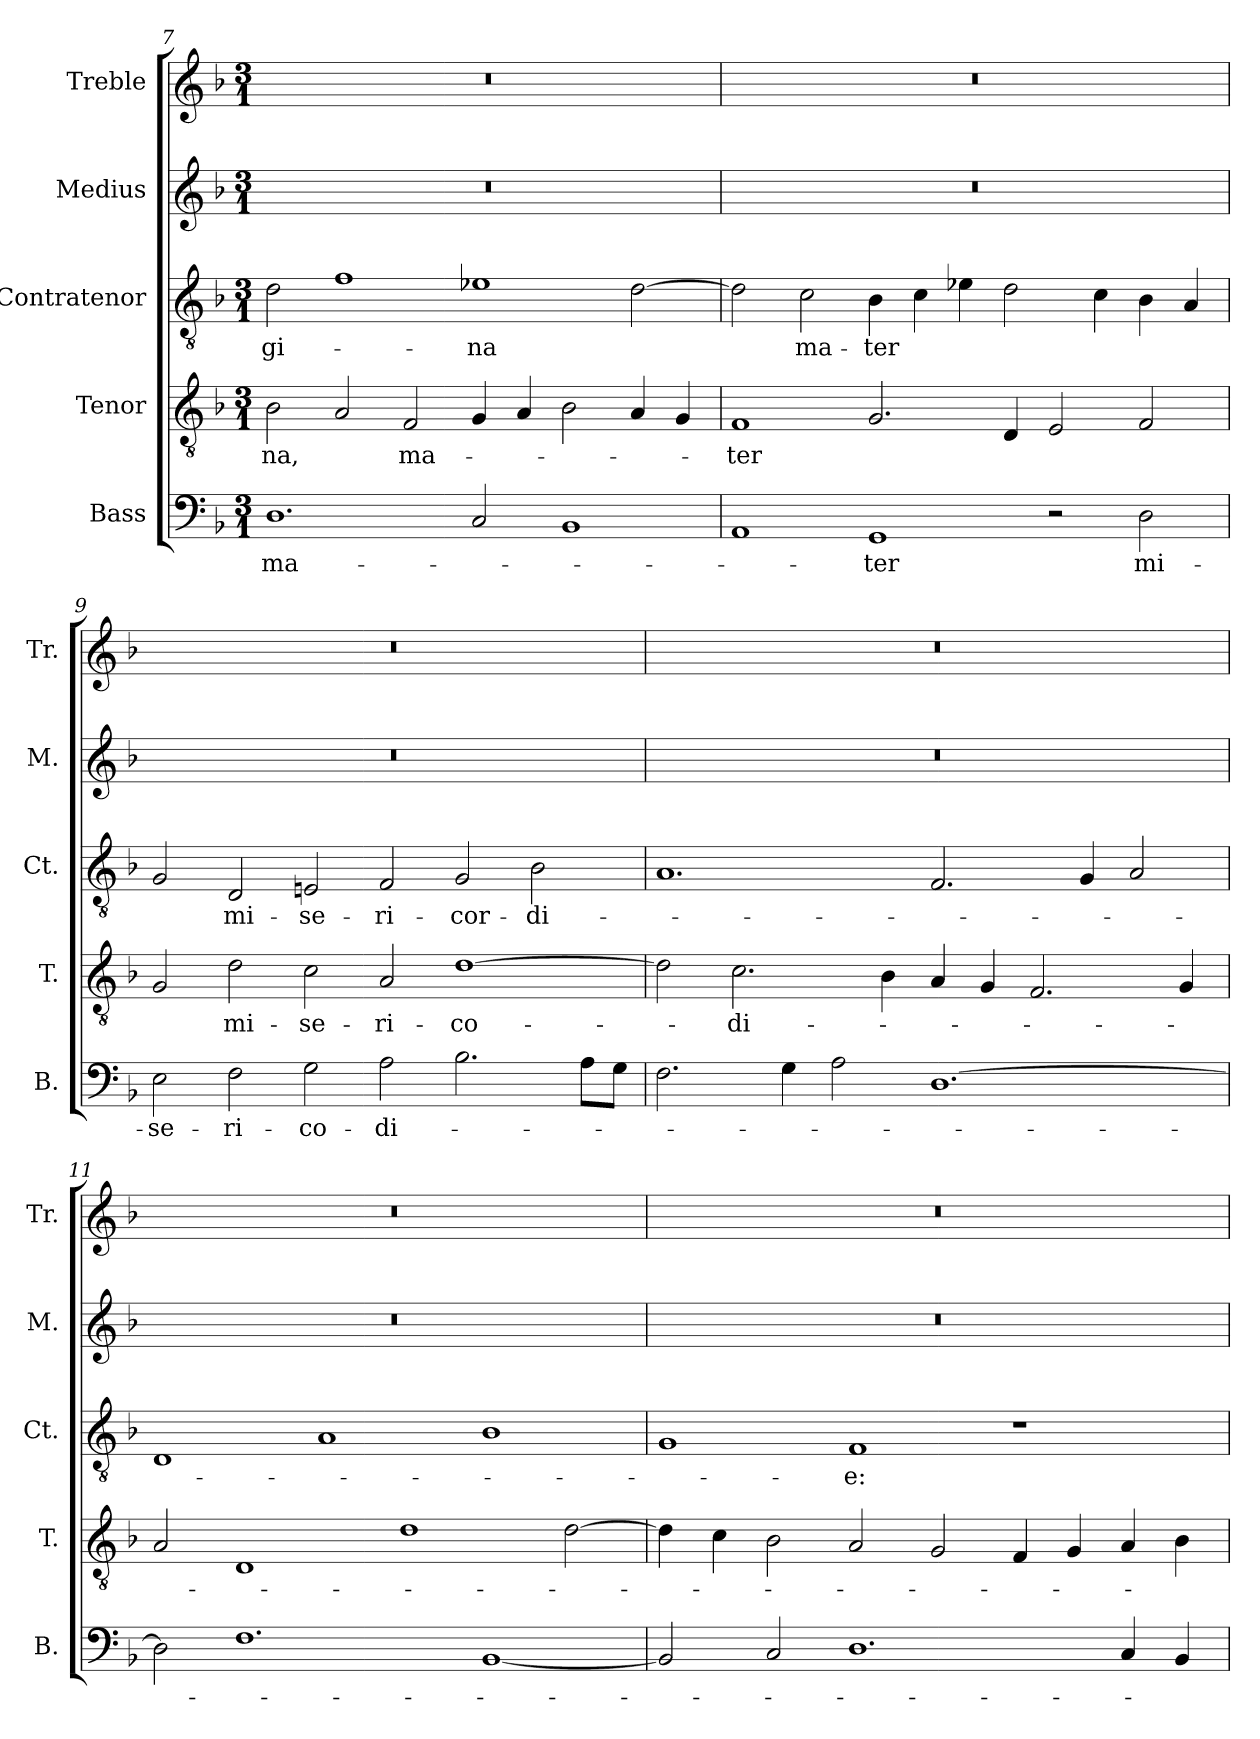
**kern	**text	**kern	**text	**kern	**text	**kern	**kern
*part5	*part5	*part4	*part4	*part3	*part3	*part2	*part1
*staff5	*staff5	*staff4	*staff4	*staff3	*staff3	*staff2	*staff1
*I"Bass	*	*I"Tenor	*	*I"Contratenor	*	*I"Medius	*I"Treble
*I'B.	*	*I'T.	*	*I'Ct.	*	*I'M.	*I'Tr.
*clefF4	*	*clefGv2	*	*clefGv2	*	*clefG2	*clefG2
*	*	*ITrd7c12	*	*ITrd7c12	*	*	*
*k[b-]	*	*k[b-]	*	*k[b-]	*	*k[b-]	*k[b-]
*d:	*	*d:	*	*d:	*	*d:	*d:
*M3/1	*	*M3/1	*	*M3/1	*	*M3/1	*M3/1
=7	=7	=7	=7	=7	=7	=7	=7
!	!LO:LY:b:color=#000000	!	!	!	!	!	!
!	!	!	!LO:LY:b:color=#000000	!	!	!	!
!	!	!	!	!	!LO:LY:b:color=#000000	!LO:N:vis=1	!LO:N:vis=1
1.Di	ma-	2BB-i\	-na,	2Di\	-gi-	0.r	0.r
.	.	2AAi/	.	1Fi	.	.	.
!	!	!	!LO:LY:b:color=#000000	!	!	!	!
.	.	2FFi/	ma-	.	.	.	.
!	!	!	!	!	!LO:LY:b:color=#000000	!	!
2Ci/	.	4GGi/	.	1E-Xi	-na	.	.
.	.	4AAi/	.	.	.	.	.
1BB-i	.	2BB-i\	.	.	.	.	.
.	.	4AAi/	.	[>2Di\	.	.	.
.	.	4GGi/	.	.	.	.	.
=8	=8	=8	=8	=8	=8	=8	=8
!	!	!	!LO:LY:b:color=#000000	!	!	!LO:N:vis=1	!LO:N:vis=1
1AAi	.	1FFi	-ter	2Di\]	.	0.r	0.r
!	!	!	!	!	!LO:LY:b:color=#000000	!	!
.	.	.	.	2Ci\	ma-	.	.
!	!LO:LY:b:color=#000000	!	!	!	!	!	!
!	!	!	!	!	!LO:LY:b:color=#000000	!	!
1GGi	-ter	2.GGi/	.	4BB-i\	-ter	.	.
.	.	.	.	4Ci\	.	.	.
.	.	.	.	4E-Xi\	.	.	.
.	.	4DDi/	.	2Di\	.	.	.
2r	.	2EEi/	.	.	.	.	.
.	.	.	.	4Ci\	.	.	.
!	!LO:LY:b:color=#000000	!	!	!	!	!	!
2Di\	mi-	2FFi/	.	4BB-i\	.	.	.
.	.	.	.	4AAi/	.	.	.
!!LO:LB:g=z
=9	=9	=9	=9	=9	=9	=9	=9
!	!LO:LY:b:color=#000000	!	!	!	!	!LO:N:vis=1	!LO:N:vis=1
2Ei\	-se-	2GGi/	.	2GGi/	.	0.r	0.r
!	!LO:LY:b:color=#000000	!	!	!	!	!	!
!	!	!	!LO:LY:b:color=#000000	!	!	!	!
!	!	!	!	!	!LO:LY:b:color=#000000	!	!
2Fi\	-ri-	2Di\	mi-	2DDi/	mi-	.	.
!	!LO:LY:b:color=#000000	!	!	!	!	!	!
!	!	!	!LO:LY:b:color=#000000	!	!	!	!
!	!	!	!	!	!LO:LY:b:color=#000000	!	!
2Gi\	-co-	2Ci\	-se-	2EEni/	-se-	.	.
!	!LO:LY:b:color=#000000	!	!	!	!	!	!
!	!	!	!LO:LY:b:color=#000000	!	!	!	!
!	!	!	!	!	!LO:LY:b:color=#000000	!	!
2Ai\	-di-	2AAi/	-ri-	2FFi/	-ri-	.	.
!	!	!	!LO:LY:b:color=#000000	!	!	!	!
!	!	!	!	!	!LO:LY:b:color=#000000	!	!
2.B-i\	.	[>1Di	-co-	2GGi/	-cor-	.	.
!	!	!	!	!	!LO:LY:b:color=#000000	!	!
.	.	.	.	2BB-i\	-di-	.	.
8Ai\L	.	.	.	.	.	.	.
8Gi\J	.	.	.	.	.	.	.
=10	=10	=10	=10	=10	=10	=10	=10
!	!	!	!	!	!	!LO:N:vis=1	!LO:N:vis=1
2.Fi\	.	2Di\]	.	1.AAi	.	0.r	0.r
!	!	!	!LO:LY:b:color=#000000	!	!	!	!
.	.	2.Ci\	-di-	.	.	.	.
4Gi\	.	.	.	.	.	.	.
2Ai\	.	.	.	.	.	.	.
.	.	4BB-i\	.	.	.	.	.
[>1.Di	.	4AAi/	.	2.FFi/	.	.	.
.	.	4GGi/	.	.	.	.	.
.	.	2.FFi/	.	.	.	.	.
.	.	.	.	4GGi/	.	.	.
.	.	.	.	2AAi/	.	.	.
.	.	4GGi/	.	.	.	.	.
=11	=11	=11	=11	=11	=11	=11	=11
!	!	!	!	!	!	!LO:N:vis=1	!LO:N:vis=1
2Di\]	.	2AAi/	.	1DDi	.	0.r	0.r
1.Fi	.	1DDi	.	.	.	.	.
.	.	.	.	1AAi	.	.	.
.	.	1Di	.	.	.	.	.
[<1BB-i	.	.	.	1BB-i	.	.	.
.	.	[>2Di\	.	.	.	.	.
!!LO:PB:g=z
=12	=12	=12	=12	=12	=12	=12	=12
!	!	!	!	!	!	!LO:N:vis=1	!LO:N:vis=1
2BB-i/]	.	4Di\]	.	1GGi	.	0.r	0.r
.	.	4Ci\	.	.	.	.	.
2Ci/	.	2BB-i\	.	.	.	.	.
!	!	!	!	!	!LO:LY:b:color=#000000	!	!
1.Di	.	2AAi/	.	1FFi	-e:	.	.
.	.	2GGi/	.	.	.	.	.
.	.	4FFi/	.	1r	.	.	.
.	.	4GGi/	.	.	.	.	.
4Ci/	.	4AAi/	.	.	.	.	.
4BB-i/	.	4BB-i\	.	.	.	.	.
=	=	=	=	=	=	=	=
*-	*-	*-	*-	*-	*-	*-	*-
